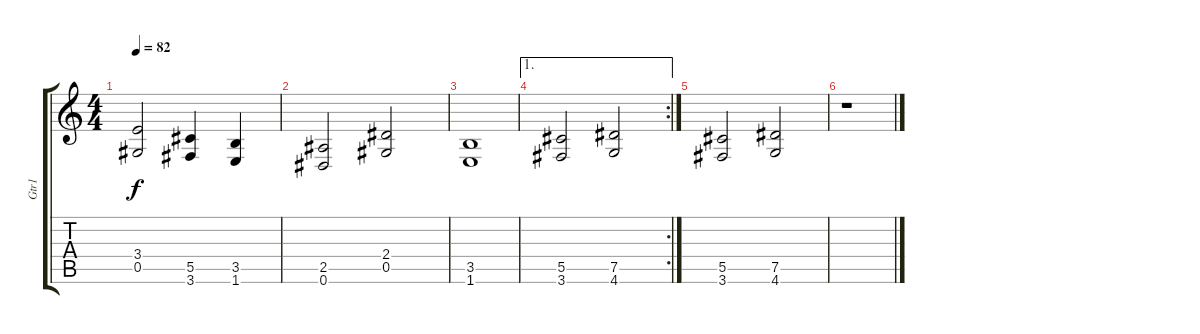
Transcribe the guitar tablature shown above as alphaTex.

\track ("Gtr1" "Gtr1") {instrument overdrivenguitar}
\staff {score tabs}
\tuning (Eb4 Bb3 Gb3 Db3 Ab2 Eb2) {hide}
\ts (4 4)
\tempo 82
\clef g2
\ks c
(3.4 0.5).2{dy f} (5.5 3.6).4 (3.5 1.6).4 |
(2.5 0.6).2 (2.4 0.5).2 |
(3.5 1.6).1 |
\ae 1
\rc 2
(5.5 3.6).2 (7.5 4.6).2 |
(5.5 3.6).2 (7.5 4.6).2 |
r.1
